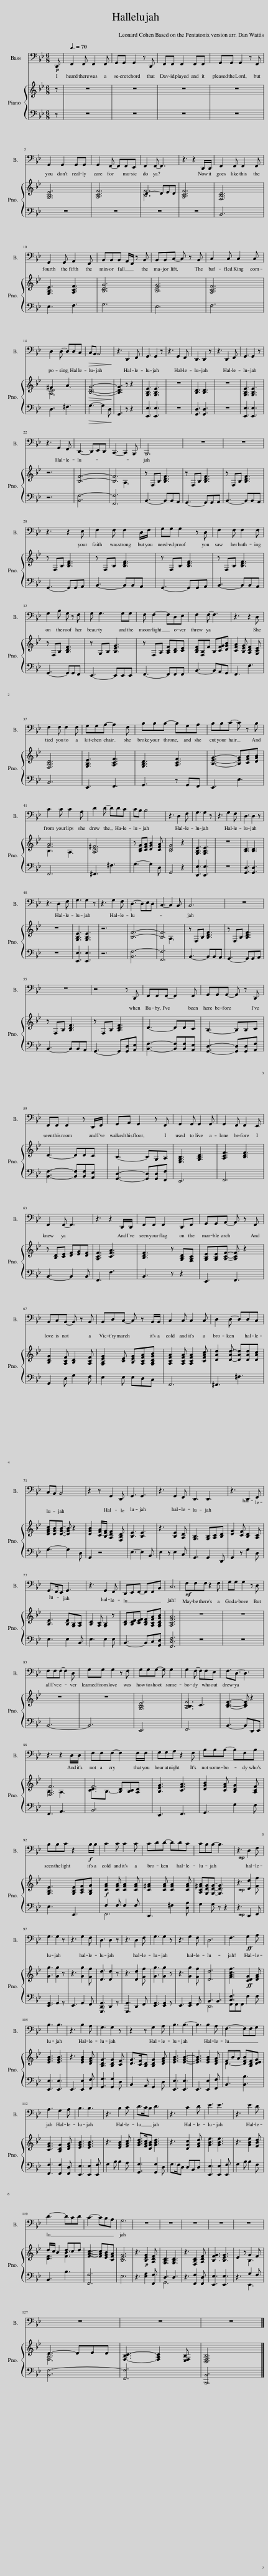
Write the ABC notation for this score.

X:1
%%score 1 { ( 2 4 5 6 ) | ( 3 7 ) }
L:1/8
M:6/8
I:linebreak $
K:Bb
V:1 bass
V:2 treble
V:4 treble
V:5 treble
V:6 treble
V:3 bass
V:7 bass
V:1
!p! D,, |[Q:3/8=70] F,,2 F,, F,,2 F,, | G,,G,, G,,2 z D,, | F,,F,, F,,2 F,,F,, | G,,G,, G,,2 z F,, |$ %5
 G,,2 G,,2 G,,G,, | G,,2 F,,- F,,F,,E,, | F,,2 F,,- F,,3 | z3 z2 D,,/D,,/ | F,,2 F,, F,,2 F,, |$ %10
 G,,2 G,, A,,2 F,, | B,,B,,B,, A,,/F,,/ z B,, | B,,B,,C,- C, z B,, | C,2 C, C,2 C, |$ D,2 D,- D,D,C, | %15
!>(! C,B,, B,,4!>)! | z3 D,,2 F,, | G,,3 G,,2 z | z3 G,,2 F,, | D,,3 D,,2 z | %20
 z3 D,,2 F,, | G,,3 G,,2 z |$ z3 G,,2 F,, | D,,3- D,,E,,D,, | C,,3- C,,2 B,,, | %25
 B,,,6 | z6 | z6 |$ z3 z2 E, | F,2 F, F,2 D,/F,/ | %30
 G,G, G,2 z D, | F,2 F, F,2 F, |$ G,2 B, G, z F, | G, G,3 G,G, | F, F,2- F,D,E, | %35
 F,2 F,- F,3 | z3 z2 D, |$ F,2 F, F,2 F, | G,G,A,- A,2 F, | B,B,B,- B,G,A, | %40
 B,B,C- C z B, |$ C2 C C2 A, | D2 D- DDC | CB, B,4 | z3 D,2 F, | %45
 G,3 G,2 z | z3 G,2 F, | D,3 D,2 z |$ z3 D,2 F, | G,3 G,2 z | %50
 z3 G,2 F, | D,3- D,E,D, | C,3- C,2 B,, | B,,6 | z6 |$ %55
 z6 | z4 z D,, | F,,F,,F,,- F,,2 F,, | G,,G,,G,,- G,, z D,, |$ F,,F,, F,,2 z D,,/F,,/ | %60
 G,,A,, G,,2 z F,, | G,,2 G,, G,,2 G,, | G,,2 F,, F,,2 E,, |$ F,,2 F,,- F,,3 | z3 z2 D,,/D,,/ | %65
 F,,F,, F,,2 D,,F,, | G,,G,,A,,- A,, z F,, |$ B,,C,B,,- B,, z B,, | B,,D,C,- C, z B,,/B,,/ | C,2 C, C,2 C, | %70
 D,2 D,- D,D,C, |$ C,B,, B,,4 | z2 z G,,2 D,, | G,,3 G,,3 | z3 G,,2 F,, | %75
 D,,3 D,,3 | z3 D,,2 F,, |$ G,,>F,,E,, G,,3 | z3 G,,2 F,, | D,,E,,F,,- F,,F,,B,, | %80
 C,6 |!mf! F,F,F, z2 F, | G,G, G,2 z D, |$ F,F,F,- F,2 D, | G,G, G,2 z F, | %85
 G,G,G,- G, G,2 | G,2 F,- F,F,E, | F,3/2D,3/2- D,3 |$ z3 z2 D,/D,/ | F,F,F,- F,2 F,/F,/ | %90
 G,G,A, z2 F, | B,B,B,- B,F,B, |$ B,B,C z2!f! B,/B,/ | C2 C C2 C | CDD- DDC | %95
 CB,B,- B,3 |!mp! z3 D,2 F, |$ G,3 G,2 z | z3 G,2 F, | D,3 D,2 z | %100
 z3 D,2 F, | G,3 G,2 z | z3 G,2 F, | D,6 | F,3!ff! G,2 A, |$ %105
 B,3 B,3 | z3 B,2 A, | G,3 G,2 z | z2 z G,2 A, | B,3 B,3- | %110
 B,3 B,2 A, | F,3- F,F,G, |$ A,3 G,2 A, | B,3 B,3 | z3 B,2 C | %115
 D>CB, D3 | z3 C2 D | E3 E3 | z3 E2 D |$ D3- DCD | %120
 C3- CB,A, | G,6 | z6 | z6 | z6 | %125
 z6 | z6 |$ z6 | z6 | z6 |] %130
V:2
 z | z6 | z6 | z6 | z6 |$ %5
 [G,B,E]6 | [A,CF]6 | [B,F]6 | [A,CF]6 | [F,B,D]6 |$ %10
 [G,B,E]3 [A,CF]3 | [B,DG]6 | [B,EG]6 | [A,CF]6 |$ [A,D]6 | %15
!>(! [B,DG]6-!>)! | [B,DG]3 z z2 | [G,B,E]3 [G,B,E]3 | z6 | [B,D]3 [B,D]3 | %20
 z6 | [G,B,E]3 [G,B,E]3 |$ z6 | [B,F]6- | [B,F]6 | %25
 z F,B, [B,DF]3 | z F,B, [B,DF]3 | z F,B, [B,DF]3 |$ z F,B, [B,DF]3 | z F,B, [B,DF]3 | %30
 z F,B, [B,DF]3 | z F,B, [B,DF]3 |$ z F,B, [B,DF]3 | z G,B, [B,EG]3 | z F,A, [A,CF][B,D][CE] | %35
 [B,DF][F,B,]F B,[CFG][DGB] | [CFA]2 [B,EG] [A,DF]2 [G,CE] |$ [F,B,D]6 | [G,B,E]3 [A,CF]3 | [G,B,D]3 [A,CF]3 | %40
 [B,EG]3- [B,EG][CFA][DGB] |$ [FA]6 | [A,D^F]6 | z [B,DG][CFA] [DGB]2 [CFA] | [B,DG]4 z2 | %45
 [G,B,E]3 [G,B,E]3 | z6 | [B,D]3 [B,D]3 |$ z6 | [G,B,E]3 [G,B,E]3 | %50
 z6 | [B,F]6- | [B,F]6 | z F,B, [B,DF]3 | z F,B, [B,DF]3 |$ %55
 z F,B, [B,DF]3 | z F,B, [B,DF]3 | D3- DDC | B,3- B,B,C |$ D3- DDC | %60
 B,3- B,G,A, | [E,G,B,]3 [G,B,D]3 | [A,CF]3 [B,DF]3 |$ z [B,D][CE] [DF][EG][DF] | [A,CF]3 [CFA]3 | %65
 [B,DF]3 z [G,B,D][F,A,C] | [G,B,E][G,B,E][A,CF]- [A,CF] z2 |$ [B,DG]2 [A,CF] [B,D]2 [A,CF] | [G,B,EG]2 [CE] [B,EG][A,CFA][G,B,DGB] | [A,CFA]2 [A,CFA] [A,CFA]2 [CFAc] | %70
 [DAd]2 [DAd]- [DAd][DAd][DAc] |$ [DFAc][DGB][DGB]- [DGB] z2 | [DGB]2 [CFA]/[B,EG]/ [A,DF]2 [F,B,D] | [B,E]3 [B,E]3 | z3 [B,E]2 [A,D] | %75
 [G,B,]3 [G,B,][A,C][B,D] | [DG]2 [CF] [B,D]2 [A,C] |$ [B,E]3 [B,E][G,B,][A,C] | [B,D]2 [A,C] [G,B,]2 z | [B,D][B,DE][CEF] [B,DF][A,CFA][G,B,DGB] | %80
 [A,CFA]6 | z6 | z6 |$ z6 | z6 | %85
 [G,B,E]6 | [A,F]6 | [B,DF]3- [B,DF] z2 |$ [F,F]6 | [CD]3/2B,3/2- [B,D][B,C][A,D] | %90
 [B,EG]3 [CFA]3 | [DGB]2 [CFA] [B,DG]2 [A,CF] |$ [G,B,E]3 [G,B,E][A,CF][G,B,G] |!f! [CFA]2 [CFA] [CFA]2 [CFA] | [C^FA]2 [CFA] [CFA]2 [CFA] | %95
 [A,C^FA][G,DG][G,DG]- [G,DG]3 |!mp! z3 [Dd]2 [Ff] |$ [Gg]3 [Gg]2 z | z3 [Gg]2 [Ff] | [Dd]3 [Dd]2 z | %100
 z3 [Dd]2 [Ff] | [Gg]3 [Gg]2 z | z3 [Gg]2 [Ff] | [Dd]6 | [FAcf]3!ff! [CDG]2 [DFA] |$ %105
 [EGB]3 [EGB]3 | z3 [EGB]2 [DFA] | [B,DG]3 [B,DG]2 [CF] | [DG]>[CF][B,D] [B,DG]2 [DFA] | [EGB]3 [EGB]3- | %110
 [EGB]3 [EGB]2 [DFA] | FBA [DFB][B,DF][DEG] |$ [CFA]3 [B,DG]2 [DFA] | [EGB]3 [EGB]3 | z3 [EGB]2 [FAc] | %115
 [GBd]>[FAc][DGB] [GBd]3 | z3 [DGc]2 [FAd] | [GBe]3 [GBe]3 | z3 [GBe]2 [FBd] |$ d/c/ B2 dcd | %120
 [FAc]3- [FAc][EGB][CFA] | [B,EG]6 | z3!p! [B,EG]2 [A,DF] | [G,B,D]3 [G,B,D]3 | z3 [F,B,D]2 [A,DF] | %125
 [B,FG]3 [B,EG]3 | E2 z G2 F |$ D3- DED | [F,-B,C-]3 [F,A,C]2 [E,F,B,] | [D,F,B,]6 |] %130
V:3
 z | z6 | z6 | z6 | z6 |$ %5
 z6 | z6 | z6 | z6 | B,,6 |$ %10
 E,3 F,3 | G,6 | E,6 | F,6 |$ D,3 ^F,3 | %15
!>(! G,3- G,2 D,!>)! | G,,3 z z2 | [E,,E,]3 [E,,E,]3 | z6 | [G,,D,]3 [G,,D,]3 | %20
 z6 | [E,,E,]3 [E,,E,]3 |$ z6 | [B,,F,-]6 | [F,,F,]6 | %25
 B,,3- B,,B,,A,, | G,,3- G,,G,,A,, | B,,3- B,,B,,A,, |$ G,,3- G,,G,,A,, | B,,3- B,,B,,A,, | %30
 G,,3- G,,G,,A,, | B,,3- B,,B,,A,, |$ G,,3- G,,G,,F,, | E,,3- E,,E,,E,, | F,,3- F,,F,,F,, | %35
 B,,3- B,,A,,G,, | F,,3 F,3 |$ B,,6 | E,,3 F,,3 | G,,3 z G,,F,, | %40
 E,,3 E,3 |$ F,,6 | ^F,,3 ^F,3 | G,3- G,2 D, | G,,4 z2 | %45
 [E,,E,]3 [E,,E,]3 | z6 | [G,,D,]3 [G,,D,]3 |$ z6 | [E,,E,]3 [E,,E,]3 | %50
 z6 | [B,,F,-]6 | [F,,F,]6 | B,,3- B,,B,,A,, | G,,3- G,,G,,A,, |$ %55
 B,,3- B,,B,,A,, | G,,3- G,,[G,,D,][A,,E,] | [B,,F,]3- [B,,F,][B,,F,][A,,E,] | [G,,D,]3- [G,,D,][G,,D,][A,,F,] |$ [B,,F,]3- [B,,F,][B,,F,][A,,E,] | %60
 [G,,D,]3- [G,,D,][G,,D,][F,,F,] | E,,6 | F,,6 |$ B,,3- B,,2 B,, | F,,3 F,3 | %65
 B,,3 z z2 | E,,3 F,,3 |$ G,,2 D, G,2 F, | E,2 E, E,D,C, | F,,6 | %70
 ^F,,3 ^F,3 |$ G,3- G,2 D, | G,,2 z4 | E,3- E,2 B,, | E,2 z E,2 C, | %75
 G,,3 G,,2 D,, | G,,2 z G,2 D, |$ E,3 E,2 B,, | E,3 E,2 E, | B,,3- B,,C,[G,,D,] | %80
 [F,,C,F,]6 | z6 | z6 |$ B,,6- | B,,6 | %85
 E,,6 | F,,6 | B,,3- B,,D,,E,, |$ F,,3 A,,3 | B,,6 | %90
 E,,3 F,,3 | G,,3 G,2 F, |$ E,3 E,,3 | F,,6 | D,,3 ^F,2 [D,A,] | %95
 G,2 G, z z2 |!mp! z3 D,,2 F,, |$ [E,,G,,]3 G,,2 z | E,,3 G,,2 F,, | [G,,,D,,G,,]3 D,,2 z | %100
 [G,,,G,,]3 D,,2 F,, | [E,,G,,]3 [E,,G,,]2 z | E,,3 [E,,G,,]2 F,, | D,,6 | [C,F,]3 F,2 F, |$ %105
 [E,,E,]3 [E,,E,]3 | E,,3 [E,,E,]2 [F,,F,] | [G,,G,]3 [G,,G,]2 D, | B,,2 A,, G,,2 D, | [E,,E,]3 [E,,E,]3 | %110
 E,,3 [E,,E,]2 [F,,F,] | B,,3 [B,,B,]3 |$ [F,,F,]3 [F,,F,]2 [F,,D,] | [E,,E,]3 [E,,E,]2 [E,,F,] | G,2 B, B,2 A, | %115
 [G,,G,]3 [G,,G,]2 D, | G,>F,D, D,B,,D, | [E,,E,]3 [E,,E,]2 [E,,F,] | G,2 B, B,2 F, |$ B,,3 B,3 | %120
 [F,,F,]6 | E,6 | z3 [E,G,]2 [F,,F,] | D,3 D,3 | z3 [F,,F,]2 [F,,D,] | %125
 [E,,E,]3 [E,,E,]3 | z3 G,2 F, |$ [B,,F,-]6 | [F,,F,]6 | [B,,,B,,]6 |] %130
V:4
 x | x6 | x6 | x6 | x6 |$ %5
 x6 | x6 | D3- DED | x6 | x6 |$ %10
 x6 | x6 | x6 | x6 |$ ^F3 A3 | %15
 x6 | x6 | x6 | x6 | x6 | %20
 x6 | x6 |$ x6 | x6 | x3 A,3 | %25
 x6 | x6 | x6 |$ x6 | x6 | %30
 x6 | x6 |$ x6 | x6 | x6 | %35
 x6 | x6 |$ x6 | x6 | x6 | %40
 x6 |$ B,3 A,3 | x6 | x6 | x6 | %45
 x6 | x6 | x6 |$ x6 | x6 | %50
 x6 | x6 | x3 A,3 | x6 | x6 |$ %55
 x6 | x6 | x6 | x6 |$ x6 | %60
 x6 | x6 | x6 |$ x6 | x6 | %65
 x6 | x6 |$ x6 | x6 | x6 | %70
 x6 |$ x6 | x6 | x6 | x6 | %75
 x6 | x6 |$ x6 | x6 | x6 | %80
 x6 | x6 | x6 |$ x6 | x6 | %85
 x6 | x6 | x6 |$ B,3 A,3 | x6 | %90
 x6 | x6 |$ x6 |[I:staff +1] F,2 F, F,2 F, | x6 | %95
 x6 | x6 |$ x6 | x6 | x6 | %100
 x6 | x6 | x6 | x6 | x6 |$ %105
 x6 | x6 | x6 | x6 | x6 | %110
 x6 | x6 |$ x6 | x6 | x6 | %115
 x6 | x6 | x6 | x6 |$ x6 | %120
 x6 | x6 | x6 | x6 | x6 | %125
 x6 | x3[I:staff -1] B,3 |$ [F,B,]6 | x6 | x6 |] %130
V:5
 x | x6 | x6 | x6 | x6 |$ %5
 x6 | x6 | x6 | x6 | x6 |$ %10
 x6 | x6 | x6 | x6 |$ x6 | %15
 x6 | x6 | x6 | x6 | x6 | %20
 x6 | x6 |$ x6 | x6 | x6 | %25
 x6 | x6 | x6 |$ x6 | x6 | %30
 x6 | x6 |$ x6 | x6 | x6 | %35
 x6 | x6 |$ x6 | x6 | x6 | %40
 x6 |$ x6 | x6 | x6 | x6 | %45
 x6 | x6 | x6 |$ x6 | x6 | %50
 x6 | x6 | x6 | x6 | x6 |$ %55
 x6 | x6 | x6 | x6 |$ x6 | %60
 x6 | x6 | x6 |$ x6 | x6 | %65
 x6 | x6 |$ x6 | x6 | x6 | %70
 x6 |$ x6 | x6 | x6 | x6 | %75
 x6 | x6 |$ x6 | x6 | x6 | %80
 x6 | x6 | x6 |$ x6 | x6 | %85
 x6 | B,3 C3 | x6 |$ x6 | x6 | %90
 x6 | x6 |$ x6 | x6 | x6 | %95
 x6 | x6 |$ x6 | x6 | x6 | %100
 x6 | x6 | x6 | x6 | x6 |$ %105
 x6 | x6 | x6 | x6 | x6 | %110
 x6 | D3- x3 |$ x6 | x6 | x6 | %115
 x6 | x6 | x6 | x6 |$ [DF]3 [FB]3 | %120
 x6 | x6 | x6 | x6 | x6 | %125
 x6 | x6 |$ x6 | x6 | x6 |] %130
V:6
 x | x6 | x6 | x6 | x6 |$ %5
 x6 | x6 | x6 | x6 | x6 |$ %10
 x6 | x6 | x6 | x6 |$ x6 | %15
 x6 | x6 | x6 | x6 | x6 | %20
 x6 | x6 |$ x6 | x6 | x6 | %25
 x6 | x6 | x6 |$ x6 | x6 | %30
 x6 | x6 |$ x6 | x6 | x6 | %35
 x6 | x6 |$ x6 | x6 | x6 | %40
 x6 |$ x6 | x6 | x6 | x6 | %45
 x6 | x6 | x6 |$ x6 | x6 | %50
 x6 | x6 | x6 | x6 | x6 |$ %55
 x6 | x6 | x6 | x6 |$ x6 | %60
 x6 | x6 | x6 |$ x6 | x6 | %65
 x6 | x6 |$ x6 | x6 | x6 | %70
 x6 |$ x6 | x6 | x6 | x6 | %75
 x6 | x6 |$ x6 | x6 | x6 | %80
 x6 | x6 | x6 |$ x6 | x6 | %85
 x6 | x6 | x6 |$ x6 | F6 | %90
 x6 | x6 |$ x6 | x6 | x6 | %95
 x6 | x6 |$ x6 | x6 | x6 | %100
 x6 | x6 | x6 | x6 | x6 |$ %105
 x6 | x6 | x6 | x6 | x6 | %110
 x6 | x6 |$ x6 | x6 | x6 | %115
 x6 | x6 | x6 | x6 |$ x6 | %120
 x6 | x6 | x6 | x6 | x6 | %125
 x6 | x6 |$ x6 | x6 | x6 |] %130
V:7
 x | x6 | x6 | x6 | x6 |$ %5
 x6 | x6 | x6 | x6 | x6 |$ %10
 x6 | x6 | x6 | x6 |$ x6 | %15
 x6 | x6 | x6 | x6 | x6 | %20
 x6 | x6 |$ x6 | x6 | x6 | %25
 x6 | x6 | x6 |$ x6 | x6 | %30
 x6 | x6 |$ x6 | x6 | x6 | %35
 x6 | x6 |$ x6 | x6 | x6 | %40
 x6 |$ x6 | x6 | x6 | x6 | %45
 x6 | x6 | x6 |$ x6 | x6 | %50
 x6 | x6 | x6 | x6 | x6 |$ %55
 x6 | x6 | x6 | x6 |$ x6 | %60
 x6 | x6 | x6 |$ x6 | x6 | %65
 x6 | x6 |$ x6 | x6 | x6 | %70
 x6 |$ x6 | x6 | x6 | x6 | %75
 x6 | x6 |$ x6 | x6 | x6 | %80
 x6 | x6 | x6 |$ x6 | x6 | %85
 x6 | x6 | x6 |$ x6 | x6 | %90
 x6 | x6 |$ x6 | x6 | x6 | %95
 x6 | x6 |$ x6 | x6 | x6 | %100
 x6 | x6 | x6 | B,,3 B,,3 | F,,F,,F,, x3 |$ %105
 x6 | x6 | x6 | x6 | x6 | %110
 x6 | x6 |$ x6 | x6 | x6 | %115
 x6 | x6 | x6 | x6 |$ x6 | %120
 x6 | x6 | x6 | G,,6 | x6 | %125
 x6 | x3 E,,3 |$ x6 | x6 | x6 |] %130
